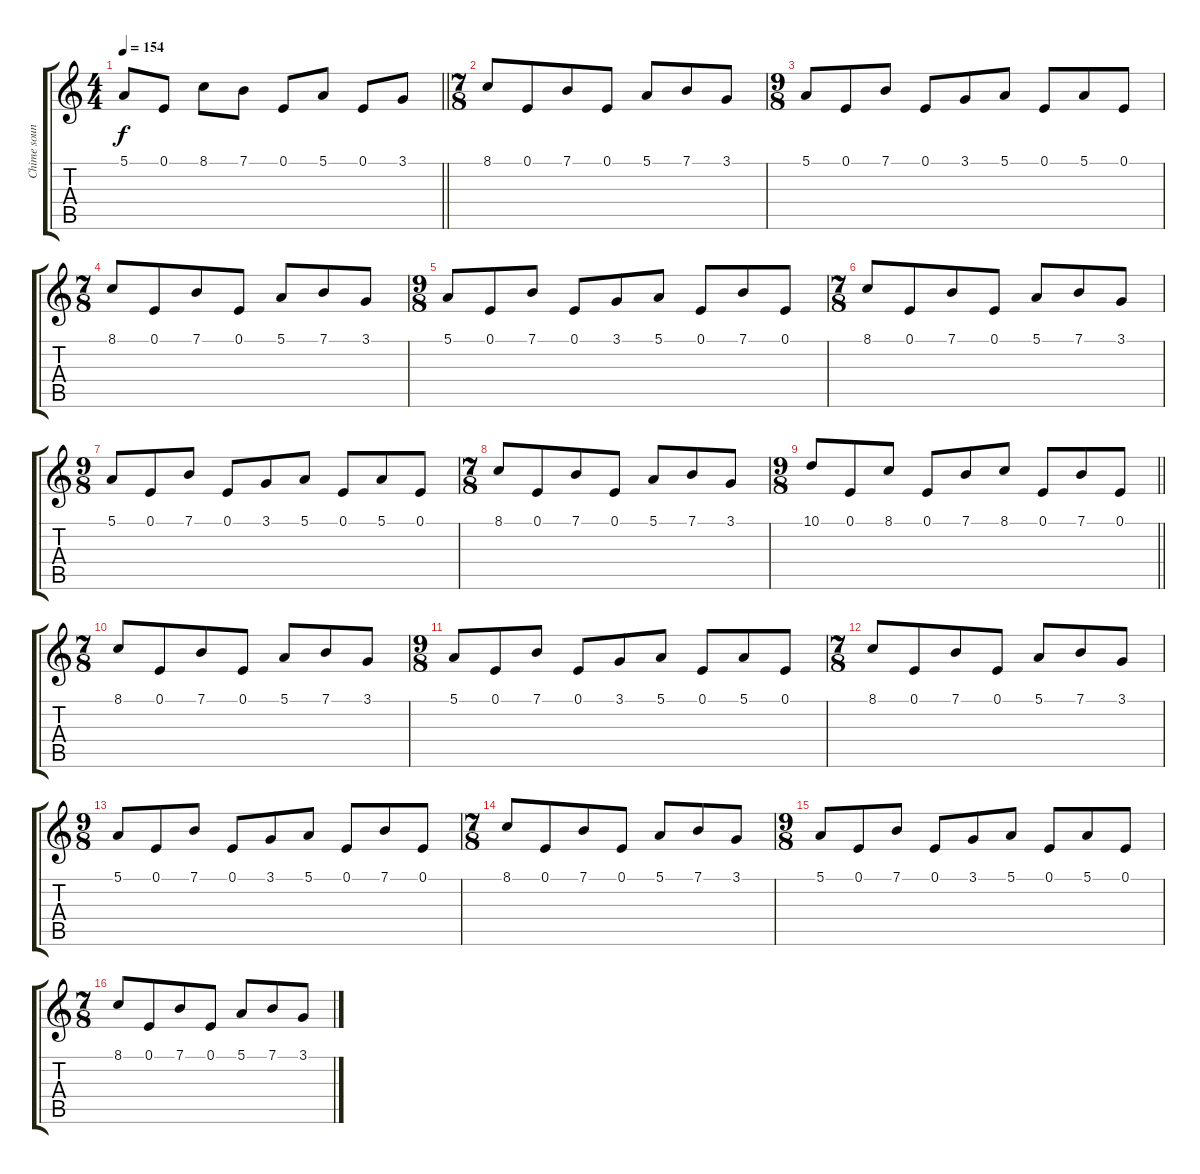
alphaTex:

\track ("Chime sound (8va)" "Chime soun") {instrument vibraphone}
\staff {score tabs}
\tuning (E4 B3 G3 D3 A2 E2) {hide}
\ts (4 4)
\tempo 154
\clef g2
\barLineRight lightlight
\ks c
5.1.8{dy f} 0.1.8 8.1.8 7.1.8 0.1.8 5.1.8 0.1.8 3.1.8 |
\ts (7 8)
8.1.8 0.1.8 7.1.8 0.1.8 5.1.8 7.1.8 3.1.8 |
\ts (9 8)
5.1.8 0.1.8 7.1.8 0.1.8 3.1.8 5.1.8 0.1.8 5.1.8 0.1.8 |
\ts (7 8)
8.1.8 0.1.8 7.1.8 0.1.8 5.1.8 7.1.8 3.1.8 |
\ts (9 8)
5.1.8 0.1.8 7.1.8 0.1.8 3.1.8 5.1.8 0.1.8 7.1.8 0.1.8 |
\ts (7 8)
8.1.8 0.1.8 7.1.8 0.1.8 5.1.8 7.1.8 3.1.8 |
\ts (9 8)
5.1.8 0.1.8 7.1.8 0.1.8 3.1.8 5.1.8 0.1.8 5.1.8 0.1.8 |
\ts (7 8)
8.1.8 0.1.8 7.1.8 0.1.8 5.1.8 7.1.8 3.1.8 |
\ts (9 8)
\barLineRight lightlight
10.1.8 0.1.8 8.1.8 0.1.8 7.1.8 8.1.8 0.1.8 7.1.8 0.1.8 |
\ts (7 8)
8.1.8 0.1.8 7.1.8 0.1.8 5.1.8 7.1.8 3.1.8 |
\ts (9 8)
5.1.8 0.1.8 7.1.8 0.1.8 3.1.8 5.1.8 0.1.8 5.1.8 0.1.8 |
\ts (7 8)
8.1.8 0.1.8 7.1.8 0.1.8 5.1.8 7.1.8 3.1.8 |
\ts (9 8)
5.1.8 0.1.8 7.1.8 0.1.8 3.1.8 5.1.8 0.1.8 7.1.8 0.1.8 |
\ts (7 8)
8.1.8 0.1.8 7.1.8 0.1.8 5.1.8 7.1.8 3.1.8 |
\ts (9 8)
5.1.8 0.1.8 7.1.8 0.1.8 3.1.8 5.1.8 0.1.8 5.1.8 0.1.8 |
\ts (7 8)
8.1.8 0.1.8 7.1.8 0.1.8 5.1.8 7.1.8 3.1.8
